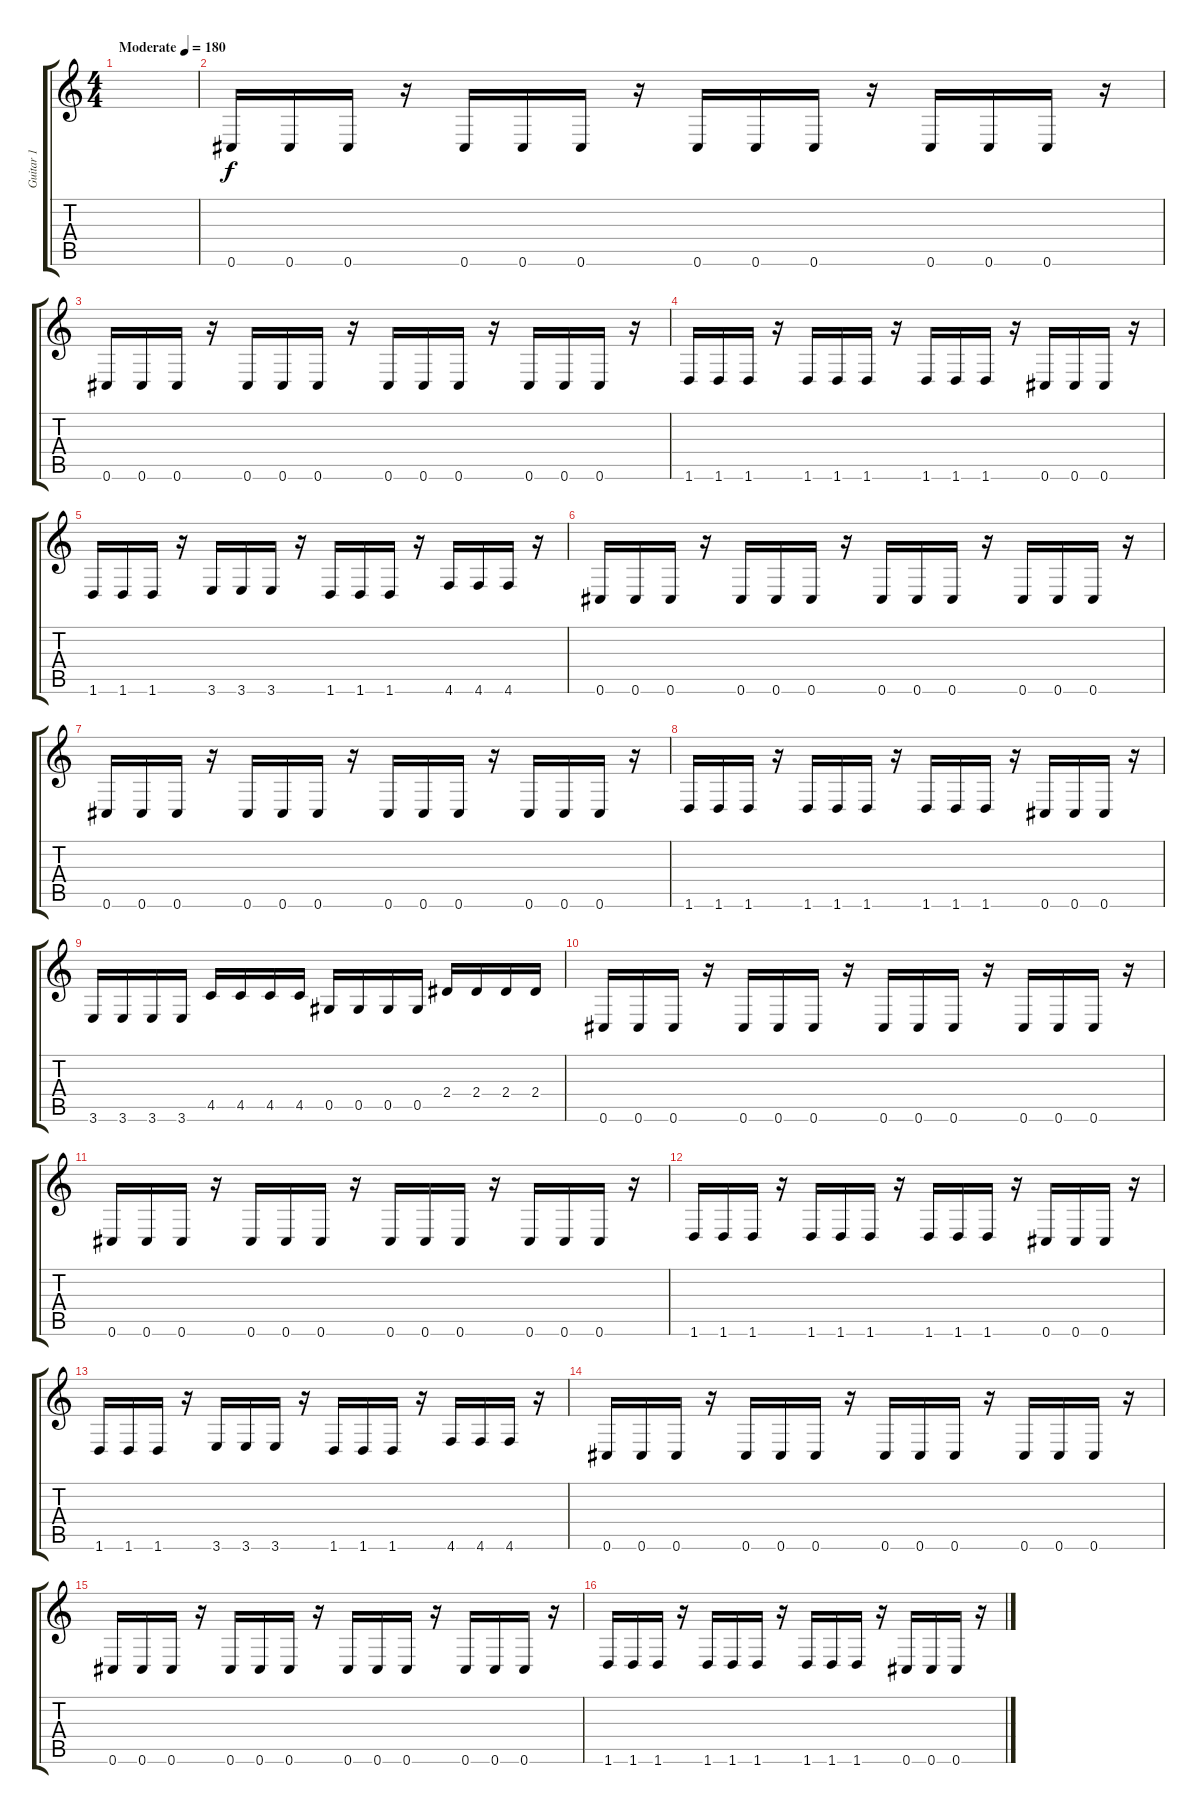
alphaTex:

\track ("Guitar 1" "Guitar 1") {instrument distortionguitar}
\staff {score tabs}
\tuning (Eb4 Bb3 Gb3 Db3 Ab2 Db2) {hide}
\ts (4 4)
\tempo (180 "Moderate")
\clef g2
\ks c
|
0.6.16 0.6.16 0.6.16 r.16 0.6.16 0.6.16 0.6.16 r.16 0.6.16 0.6.16 0.6.16 r.16 0.6.16 0.6.16 0.6.16 r.16 |
0.6.16 0.6.16 0.6.16 r.16 0.6.16 0.6.16 0.6.16 r.16 0.6.16 0.6.16 0.6.16 r.16 0.6.16 0.6.16 0.6.16 r.16 |
1.6.16 1.6.16 1.6.16 r.16 1.6.16 1.6.16 1.6.16 r.16 1.6.16 1.6.16 1.6.16 r.16 0.6.16 0.6.16 0.6.16 r.16 |
1.6.16 1.6.16 1.6.16 r.16 3.6.16 3.6.16 3.6.16 r.16 1.6.16 1.6.16 1.6.16 r.16 4.6.16 4.6.16 4.6.16 r.16 |
0.6.16 0.6.16 0.6.16 r.16 0.6.16 0.6.16 0.6.16 r.16 0.6.16 0.6.16 0.6.16 r.16 0.6.16 0.6.16 0.6.16 r.16 |
0.6.16 0.6.16 0.6.16 r.16 0.6.16 0.6.16 0.6.16 r.16 0.6.16 0.6.16 0.6.16 r.16 0.6.16 0.6.16 0.6.16 r.16 |
1.6.16 1.6.16 1.6.16 r.16 1.6.16 1.6.16 1.6.16 r.16 1.6.16 1.6.16 1.6.16 r.16 0.6.16 0.6.16 0.6.16 r.16 |
3.6.16 3.6.16 3.6.16 3.6.16 4.5.16 4.5.16 4.5.16 4.5.16 0.5.16 0.5.16 0.5.16 0.5.16 2.4.16 2.4.16 2.4.16 2.4.16 |
0.6.16 0.6.16 0.6.16 r.16 0.6.16 0.6.16 0.6.16 r.16 0.6.16 0.6.16 0.6.16 r.16 0.6.16 0.6.16 0.6.16 r.16 |
0.6.16 0.6.16 0.6.16 r.16 0.6.16 0.6.16 0.6.16 r.16 0.6.16 0.6.16 0.6.16 r.16 0.6.16 0.6.16 0.6.16 r.16 |
1.6.16 1.6.16 1.6.16 r.16 1.6.16 1.6.16 1.6.16 r.16 1.6.16 1.6.16 1.6.16 r.16 0.6.16 0.6.16 0.6.16 r.16 |
1.6.16 1.6.16 1.6.16 r.16 3.6.16 3.6.16 3.6.16 r.16 1.6.16 1.6.16 1.6.16 r.16 4.6.16 4.6.16 4.6.16 r.16 |
0.6.16 0.6.16 0.6.16 r.16 0.6.16 0.6.16 0.6.16 r.16 0.6.16 0.6.16 0.6.16 r.16 0.6.16 0.6.16 0.6.16 r.16 |
0.6.16 0.6.16 0.6.16 r.16 0.6.16 0.6.16 0.6.16 r.16 0.6.16 0.6.16 0.6.16 r.16 0.6.16 0.6.16 0.6.16 r.16 |
1.6.16 1.6.16 1.6.16 r.16 1.6.16 1.6.16 1.6.16 r.16 1.6.16 1.6.16 1.6.16 r.16 0.6.16 0.6.16 0.6.16 r.16
